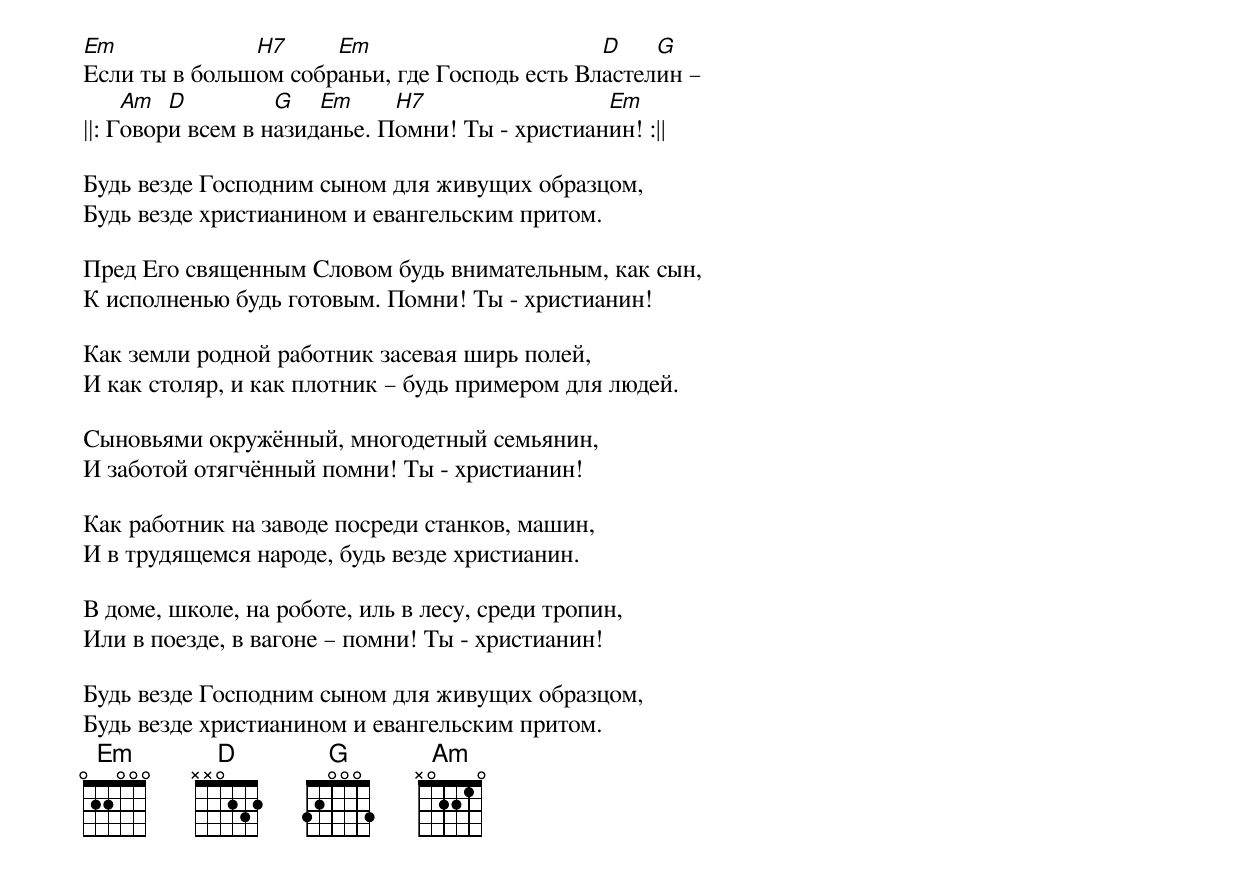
[Em]Если ты в больш[H7]ом собр[Em]аньи, где Господь есть Вл[D]астел[G]ин –
||: Г[Am]овор[D]и всем в н[G]азид[Em]анье. П[H7]омни! Ты - христиан[Em]ин! :||

Будь везде Господним сыном для живущих образцом,
Будь везде христианином и евангельским притом.

Пред Его священным Словом будь внимательным, как сын,
К исполненью будь готовым. Помни! Ты - христианин!

Как земли родной работник засевая ширь полей,
И как столяр, и как плотник – будь примером для людей.

Сыновьями окружённый, многодетный семьянин,
И заботой отягчённый помни! Ты - христианин!

Как работник на заводе посреди станков, машин,
И в трудящемся народе, будь везде христианин.

В доме, школе, на роботе, иль в лесу, среди тропин,
Или в поезде, в вагоне – помни! Ты - христианин!

Будь везде Господним сыном для живущих образцом,
Будь везде христианином и евангельским притом.
